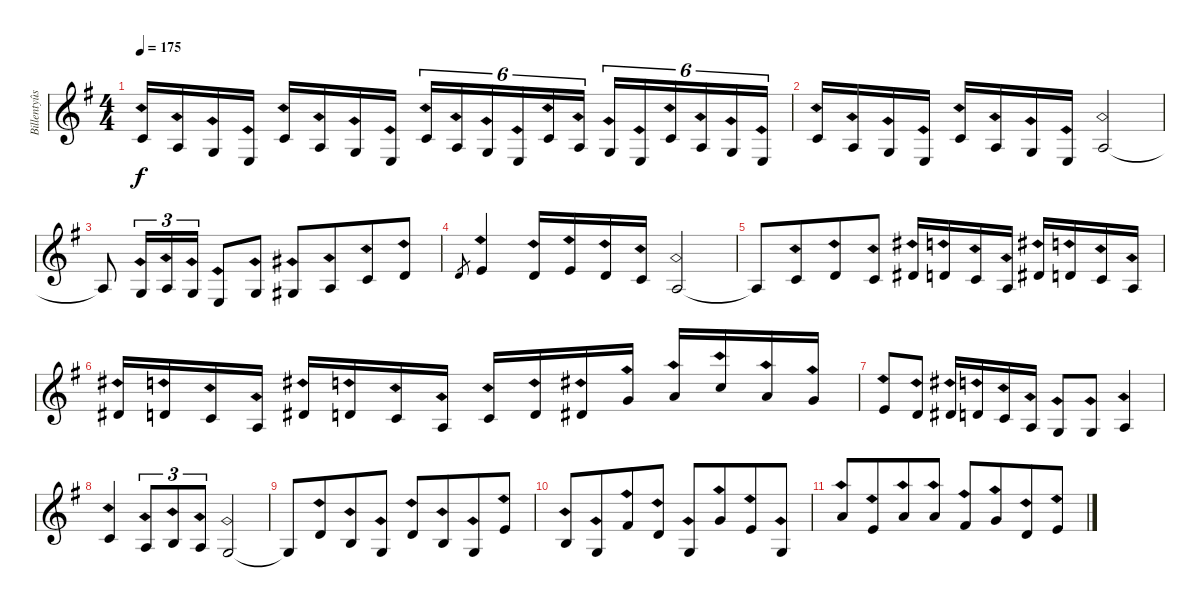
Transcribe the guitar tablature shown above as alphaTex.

\track ("Billentyûs 1 (Jon Lord)" "Billentyûs") {instrument electricgrandpiano}
\staff {score}
\tuning (E4 B3 G3 D3 A2 E2 B1) {hide}
\ts (4 4)
\tempo 175
\clef g2
\ks g
1.2{ph 12}.16{dy f} 2.3{ph 12}.16 0.3{ph 12}.16 2.4{ph 12}.16 1.2{ph 12}.16 2.3{ph 12}.16 0.3{ph 12}.16 2.4{ph 12}.16 1.2{ph 12}.16{tu (6 4)} 2.3{ph 12}.16{tu (6 4)} 0.3{ph 12}.16{tu (6 4)} 2.4{ph 12}.16{tu (6 4)} 1.2{ph 12}.16{tu (6 4)} 2.3{ph 12}.16{tu (6 4)} 0.3{ph 12}.16{tu (6 4)} 2.4{ph 12}.16{tu (6 4)} 1.2{ph 12}.16{tu (6 4)} 2.3{ph 12}.16{tu (6 4)} 0.3{ph 12}.16{tu (6 4)} 2.4{ph 12}.16{tu (6 4)} |
1.2{ph 12}.16 2.3{ph 12}.16 0.3{ph 12}.16 2.4{ph 12}.16 1.2{ph 12}.16 2.3{ph 12}.16 0.3{ph 12}.16 2.4{ph 12}.16 2.3{ph 12}.2 |
2.3{t}.8 0.3{ph 12}.16{tu (3 2)} 2.3{ph 12}.16{tu (3 2)} 0.3{ph 12}.16{tu (3 2)} 2.4{ph 12}.8 0.3{ph 12}.8 1.3{ph 12}.8 2.3{ph 12}.8{beam merge} 1.2{ph 12}.8 3.2{ph 12}.8 |
3.2.8{gr} 5.2{ph 12}.4 3.2{ph 12}.16 0.1{ph 12}.16 3.2{ph 12}.16 1.2{ph 12}.16 2.3{ph 12}.2 |
2.3{t}.8 1.2{ph 12}.8{beam merge} 3.2{ph 12}.8 1.2{ph 12}.8 4.2{ph 12}.16 3.2{ph 12}.16 1.2{ph 12}.16 2.3{ph 12}.16 4.2{ph 12}.16 3.2{ph 12}.16 1.2{ph 12}.16 2.3{ph 12}.16 |
4.2{ph 12}.16 3.2{ph 12}.16 1.2{ph 12}.16 2.3{ph 12}.16 4.2{ph 12}.16 3.2{ph 12}.16 1.2{ph 12}.16 2.3{ph 12}.16 1.2{ph 12}.16 3.2{ph 12}.16 4.2{ph 12}.16 3.1{ph 12}.16 5.1{ph 12}.16 8.1{ph 12}.16 5.1{ph 12}.16 3.1{ph 12}.16 |
0.1{ph 12}.8 3.2{ph 12}.8 4.2{ph 12}.16 3.2{ph 12}.16 1.2{ph 12}.16 2.3{ph 12}.16 0.3{ph 12}.8 0.3{ph 12}.8 2.3{ph 12}.4 |
1.2{ph 12}.4 2.3{ph 12}.8{tu (3 2)} 0.2{ph 12}.8{tu (3 2)} 2.3{ph 12}.8{tu (3 2)} 0.3{ph 12}.2 |
0.3{t}.8 3.2{ph 12}.8{beam merge} 0.2{ph 12}.8 0.3{ph 12}.8 3.2{ph 12}.8 0.2{ph 12}.8{beam merge} 0.3{ph 12}.8 0.1{ph 12}.8 |
0.2{ph 12}.8 0.3{ph 12}.8{beam merge} 2.1{ph 12}.8 3.2{ph 12}.8 0.3{ph 12}.8 3.1{ph 12}.8{beam merge} 0.1{ph 12}.8 0.3{ph 12}.8 |
5.1{ph 12}.8 0.1{ph 12}.8{beam merge} 5.1{ph 12}.8 5.1{ph 12}.8 2.1{ph 12}.8 3.1{ph 12}.8{beam merge} 3.2{ph 12}.8 0.1{ph 12}.8
